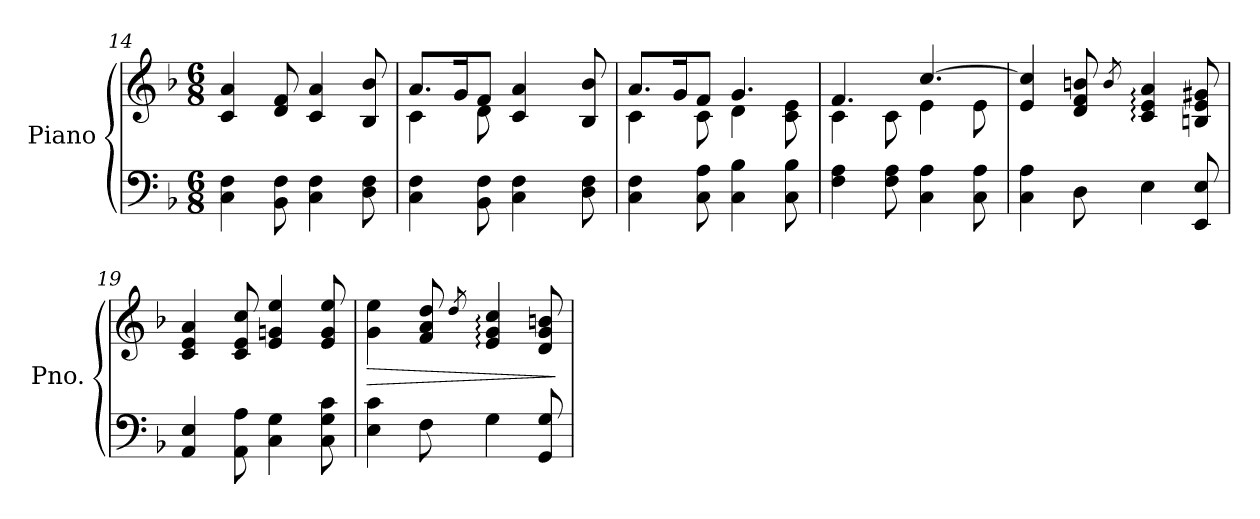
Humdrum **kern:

**kern	**kern	**dynam
*part1	*part1	*part1
*staff2	*staff1	*staff1/2
*I"Piano	*	*
*I'Pno.	*	*
*clefF4	*clefG2	*
*k[b-]	*k[b-]	*
*M6/8	*M6/8	*
=14	=14	=14
4C\ 4F\	4c/ 4a/	.
8BB-\ 8F\	8d/ 8f/	.
4C\ 4F\	4c/ 4a/	.
8D\ 8F\	8B-/ 8b-/	.
=15	=15	=15
*	*^	*
4C\ 4F\	8.a/L	4c\	.
.	16g/K	.	.
8BB-\ 8F\	8f/J	8d\	.
4C\ 4F\	4c/ 4a/	8rcyy	.
.	.	4rcyy	.
8D\ 8F\	8B-/ 8b-/	.	.
=16	=16	=16	=16
4C\ 4F\	8.a/L	4c\	.
.	16g/K	.	.
8C\ 8A\	8f/J	8c\	.
4C\ 4B-\	4.g/	4d\	.
8C\ 8B-\	.	8c\ 8e\	.
=17	=17	=17	=17
4F\ 4A\	4.f/	4c\	.
8F\ 8A\	.	8c\	.
4C\ 4A\	[4.cc/	4e\	.
8C\ 8A\	.	8e\	.
*	*v	*v	*
!!LO:LB:g=z
=18	=18	=18
4C\ 4A\	4e/ 4cc/]	.
8D\	8d/ 8f/ 8bn/	.
.	8qb/	.
4E\	4c/: 4e/: 4a/:	.
8EE/ 8E/	8Bn/ 8e/ 8g#X/	.
=19	=19	=19
4AA/ 4E/	4c/ 4e/ 4a/	.
8AA\ 8A\	8c/ 8e/ 8cc/	.
4C\ 4G\	4e/ 4gn/ 4ee/	.
8C\ 8G\ 8c\	8e/ 8g/ 8ee/	.
=20	=20	=20
!	!	!LO:HP:b
4E\ 4c\	4g\ 4ee\	>
8F\	8f/ 8a/ 8dd/	.
.	8qdd/	.
4G\	4e/: 4g/: 4cc/:	.
8GG/ 8G/	8d/ 8g/ 8bn/	.
.	.	]
=	=	=
*-	*-	*-
